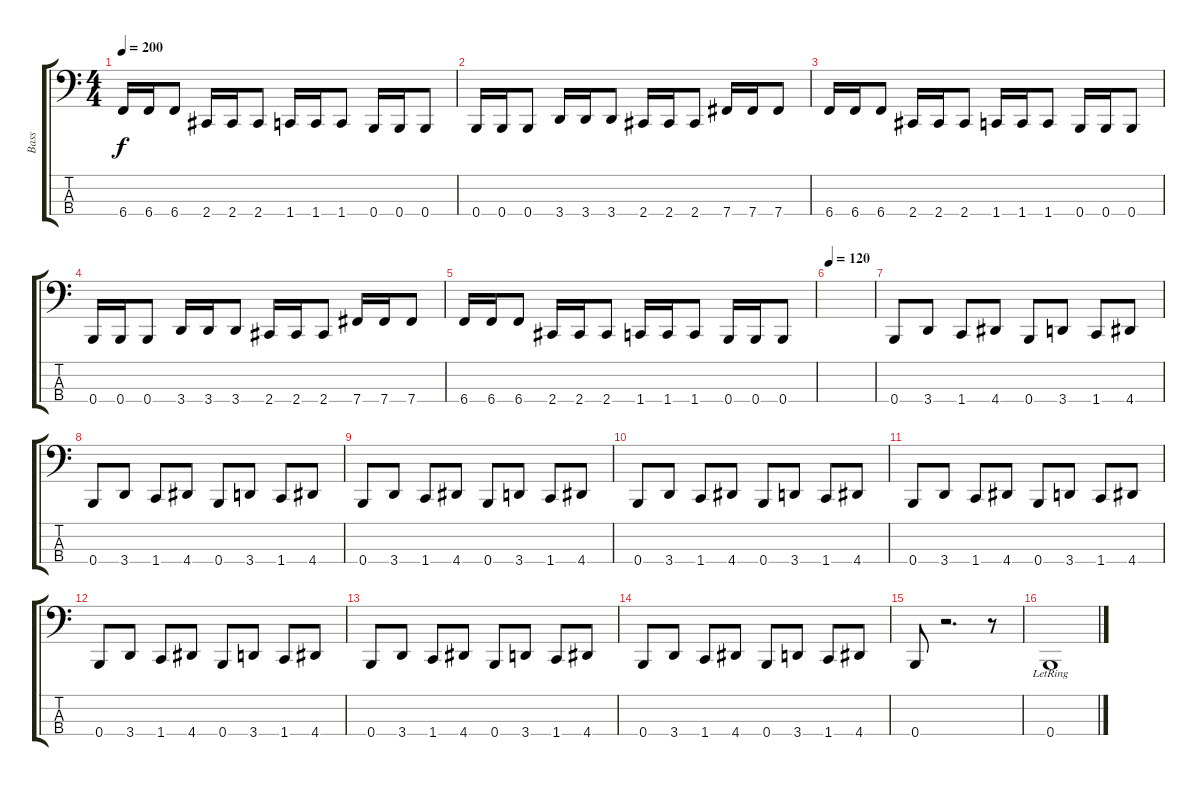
\track ("Bass" "Bass") {instrument electricbassfinger}
\staff {score tabs}
\tuning (E2 B1 Gb1 B0) {hide}
\ts (4 4)
\tempo 200
\clef f4
\ks c
6.4.16{dy f} 6.4.16 6.4.8 2.4.16 2.4.16 2.4.8 1.4.16 1.4.16 1.4.8 0.4.16 0.4.16 0.4.8 |
0.4.16 0.4.16 0.4.8 3.4.16 3.4.16 3.4.8 2.4.16 2.4.16 2.4.8 7.4.16 7.4.16 7.4.8 |
6.4.16 6.4.16 6.4.8 2.4.16 2.4.16 2.4.8 1.4.16 1.4.16 1.4.8 0.4.16 0.4.16 0.4.8 |
0.4.16 0.4.16 0.4.8 3.4.16 3.4.16 3.4.8 2.4.16 2.4.16 2.4.8 7.4.16 7.4.16 7.4.8 |
6.4.16 6.4.16 6.4.8 2.4.16 2.4.16 2.4.8 1.4.16 1.4.16 1.4.8 0.4.16 0.4.16 0.4.8 |
\tempo 120
|
0.4.8 3.4.8 1.4.8 4.4.8 0.4.8 3.4.8 1.4.8 4.4.8 |
0.4.8 3.4.8 1.4.8 4.4.8 0.4.8 3.4.8 1.4.8 4.4.8 |
0.4.8 3.4.8 1.4.8 4.4.8 0.4.8 3.4.8 1.4.8 4.4.8 |
0.4.8 3.4.8 1.4.8 4.4.8 0.4.8 3.4.8 1.4.8 4.4.8 |
0.4.8 3.4.8 1.4.8 4.4.8 0.4.8 3.4.8 1.4.8 4.4.8 |
0.4.8 3.4.8 1.4.8 4.4.8 0.4.8 3.4.8 1.4.8 4.4.8 |
0.4.8 3.4.8 1.4.8 4.4.8 0.4.8 3.4.8 1.4.8 4.4.8 |
0.4.8 3.4.8 1.4.8 4.4.8 0.4.8 3.4.8 1.4.8 4.4.8 |
0.4.8 r.2{d} r.8 |
0.4{lr}.1
